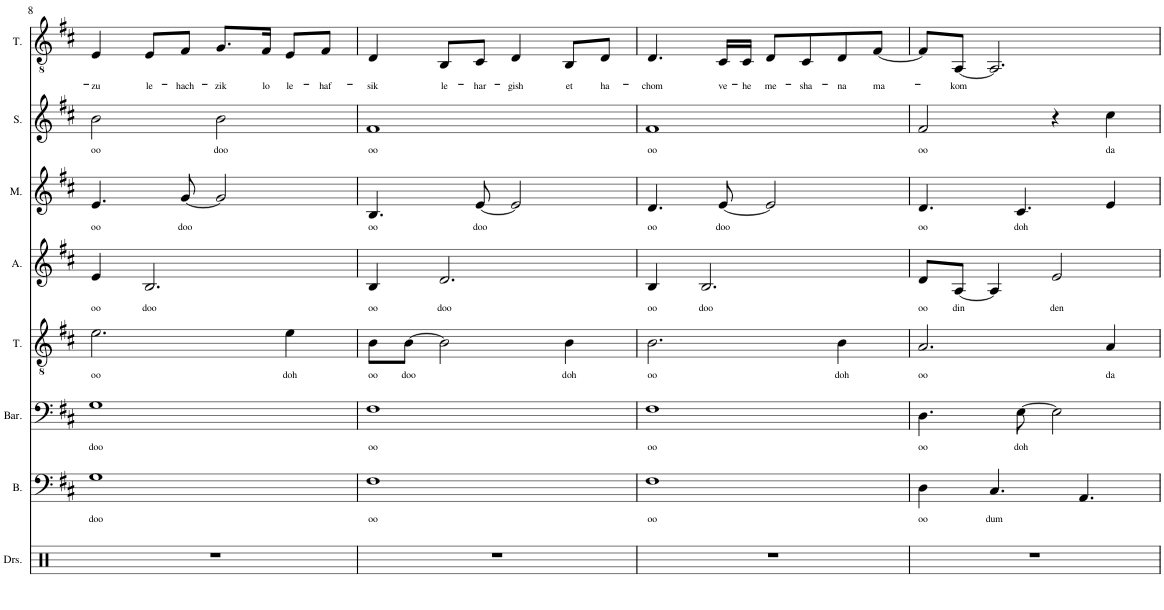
**kern	**kern	**text	**kern	**text	**kern	**text	**kern	**text	**kern	**text	**kern	**text	**kern	**text
*part8	*part7	*part7	*part6	*part6	*part5	*part5	*part4	*part4	*part3	*part3	*part2	*part2	*part1	*part1
*staff8	*staff7	*staff7	*staff6	*staff6	*staff5	*staff5	*staff4	*staff4	*staff3	*staff3	*staff2	*staff2	*staff1	*staff1
*I"Drumset	*I"Bass	*	*I"Baritone	*	*I"Tenor	*	*I"Alto	*	*I"Mezzo	*	*I"Soprano	*	*I"Tenor	*
*I'Drs.	*I'B.	*	*I'Bar.	*	*I'T.	*	*I'A.	*	*I'M.	*	*I'S.	*	*I'T.	*
!!LO:PB:g=z
*clefX	*clefF4	*	*clefF4	*	*clefGv2	*	*clefG2	*	*clefG2	*	*clefG2	*	*clefGv2	*
*k[]	*k[f#c#]	*	*k[f#c#]	*	*k[f#c#]	*	*k[f#c#]	*	*k[f#c#]	*	*k[f#c#]	*	*k[f#c#]	*
*M4/4	*M4/4	*	*M4/4	*	*M4/4	*	*M4/4	*	*M4/4	*	*M4/4	*	*M4/4	*
=8	=8	=8	=8	=8	=8	=8	=8	=8	=8	=8	=8	=8	=8	=8
!	!	!LO:LY:b	!	!LO:LY:b	!	!LO:LY:b	!	!LO:LY:b	!	!LO:LY:b	!	!LO:LY:b	!	!LO:LY:b
1r	1G	doo	1G	doo	2.e\	oo	4e/	oo	4.e/	oo	2b\	oo	4E/	-zu
!	!	!	!	!	!	!	!	!LO:LY:b	!	!	!	!	!	!LO:LY:b
.	.	.	.	.	.	.	2.B/	doo	.	.	.	.	8E/L	le-
!	!	!	!	!	!	!	!	!	!	!LO:LY:b	!	!	!	!LO:LY:b
.	.	.	.	.	.	.	.	.	[8g/	doo	.	.	8F#/J	-hach-
!	!	!	!	!	!	!	!	!	!	!	!	!LO:LY:b	!	!LO:LY:b
.	.	.	.	.	.	.	.	.	2g/]	.	2b\	doo	8.G/L	-zik
!	!	!	!	!	!	!	!	!	!	!	!	!	!	!LO:LY:b
.	.	.	.	.	.	.	.	.	.	.	.	.	16F#/Jk	lo
!	!	!	!	!	!	!LO:LY:b	!	!	!	!	!	!	!	!LO:LY:b
.	.	.	.	.	4e\	doh	.	.	.	.	.	.	8E/L	le-
!	!	!	!	!	!	!	!	!	!	!	!	!	!	!LO:LY:b
.	.	.	.	.	.	.	.	.	.	.	.	.	8F#/J	-haf-
=9	=9	=9	=9	=9	=9	=9	=9	=9	=9	=9	=9	=9	=9	=9
!	!	!LO:LY:b	!	!LO:LY:b	!	!LO:LY:b	!	!LO:LY:b	!	!LO:LY:b	!	!LO:LY:b	!	!LO:LY:b
1r	1F#	oo	1F#	oo	8B\L	oo	4B/	oo	4.B/	oo	1f#	oo	4D/	-sik
!	!	!	!	!	!	!LO:LY:b	!	!	!	!	!	!	!	!
.	.	.	.	.	[8B\J	doo	.	.	.	.	.	.	.	.
!	!	!	!	!	!	!	!	!LO:LY:b	!	!	!	!	!	!LO:LY:b
.	.	.	.	.	2B\]	.	2.d/	doo	.	.	.	.	8BB/L	le-
!	!	!	!	!	!	!	!	!	!	!LO:LY:b	!	!	!	!LO:LY:b
.	.	.	.	.	.	.	.	.	[8e/	doo	.	.	8C#/J	-har-
!	!	!	!	!	!	!	!	!	!	!	!	!	!	!LO:LY:b
.	.	.	.	.	.	.	.	.	2e/]	.	.	.	4D/	-gish
!	!	!	!	!	!	!LO:LY:b	!	!	!	!	!	!	!	!LO:LY:b
.	.	.	.	.	4B\	doh	.	.	.	.	.	.	8BB/L	et
!	!	!	!	!	!	!	!	!	!	!	!	!	!	!LO:LY:b
.	.	.	.	.	.	.	.	.	.	.	.	.	8D/J	ha-
=10	=10	=10	=10	=10	=10	=10	=10	=10	=10	=10	=10	=10	=10	=10
!	!	!LO:LY:b	!	!LO:LY:b	!	!LO:LY:b	!	!LO:LY:b	!	!LO:LY:b	!	!LO:LY:b	!	!LO:LY:b
1r	1F#	oo	1F#	oo	2.B\	oo	4B/	oo	4.d/	oo	1f#	oo	4.D/	-chom
!	!	!	!	!	!	!	!	!LO:LY:b	!	!	!	!	!	!
.	.	.	.	.	.	.	2.B/	doo	.	.	.	.	.	.
!	!	!	!	!	!	!	!	!	!	!LO:LY:b	!	!	!	!LO:LY:b
.	.	.	.	.	.	.	.	.	[8e/	doo	.	.	16C#/LL	ve-
!	!	!	!	!	!	!	!	!	!	!	!	!	!	!LO:LY:b
.	.	.	.	.	.	.	.	.	.	.	.	.	16C#/JJ	-he
!	!	!	!	!	!	!	!	!	!	!	!	!	!	!LO:LY:b
.	.	.	.	.	.	.	.	.	2e/]	.	.	.	8D/L	me-
!	!	!	!	!	!	!	!	!	!	!	!	!	!	!LO:LY:b
.	.	.	.	.	.	.	.	.	.	.	.	.	8C#/	-sha-
!	!	!	!	!	!	!LO:LY:b	!	!	!	!	!	!	!	!LO:LY:b
.	.	.	.	.	4B\	doh	.	.	.	.	.	.	8D/	-na
!	!	!	!	!	!	!	!	!	!	!	!	!	!	!LO:LY:b
.	.	.	.	.	.	.	.	.	.	.	.	.	[8F#/J	ma-
=11	=11	=11	=11	=11	=11	=11	=11	=11	=11	=11	=11	=11	=11	=11
!	!	!LO:LY:b	!	!LO:LY:b	!	!LO:LY:b	!	!LO:LY:b	!	!LO:LY:b	!	!LO:LY:b	!	!
1r	4D\	oo	4.D\	oo	2.A/	oo	8d/L	oo	4.d/	oo	2f#/	oo	8F#/L]	.
!	!	!	!	!	!	!	!	!LO:LY:b	!	!	!	!	!	!LO:LY:b
.	.	.	.	.	.	.	[8A/J	din	.	.	.	.	[8AA/J	-kom
!	!	!LO:LY:b	!	!	!	!	!	!	!	!	!	!	!	!
.	4.C#/	dum	.	.	.	.	4A/]	.	.	.	.	.	2.AA/]	.
!	!	!	!	!LO:LY:b	!	!	!	!	!	!LO:LY:b	!	!	!	!
.	.	.	[8E\	doh	.	.	.	.	4.c#/	doh	.	.	.	.
!	!	!	!	!	!	!	!	!LO:LY:b	!	!	!	!	!	!
.	.	.	2E\]	.	.	.	2e/	den	.	.	4r	.	.	.
.	4.AA/	.	.	.	.	.	.	.	.	.	.	.	.	.
!	!	!	!	!	!	!LO:LY:b	!	!	!	!	!	!LO:LY:b	!	!
.	.	.	.	.	4A/	da	.	.	4e/	.	4cc#\	da	.	.
=	=	=	=	=	=	=	=	=	=	=	=	=	=	=
*-	*-	*-	*-	*-	*-	*-	*-	*-	*-	*-	*-	*-	*-	*-
